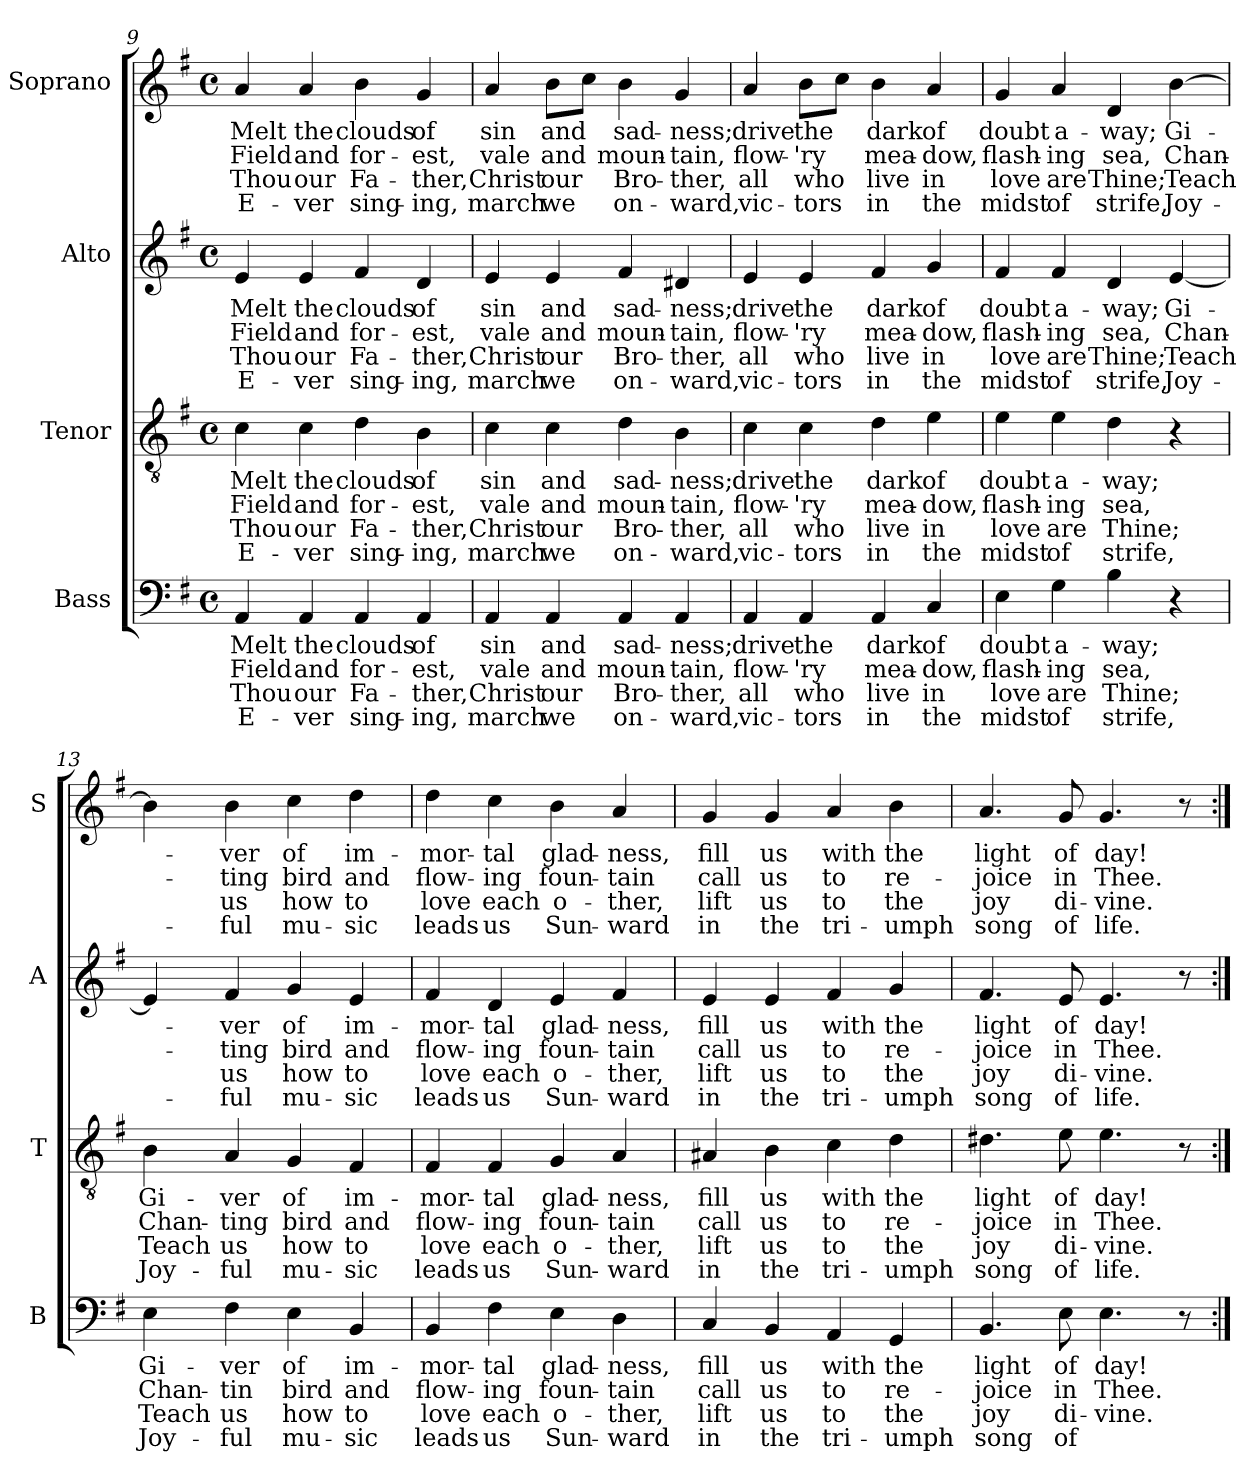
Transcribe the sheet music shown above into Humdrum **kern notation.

**kern	**text	**text	**text	**text	**kern	**text	**text	**text	**text	**kern	**text	**text	**text	**text	**kern	**text	**text	**text	**text
*part4	*part4	*part4	*part4	*part4	*part3	*part3	*part3	*part3	*part3	*part2	*part2	*part2	*part2	*part2	*part1	*part1	*part1	*part1	*part1
*staff4	*staff4	*staff4	*staff4	*staff4	*staff3	*staff3	*staff3	*staff3	*staff3	*staff2	*staff2	*staff2	*staff2	*staff2	*staff1	*staff1	*staff1	*staff1	*staff1
*I"Bass	*	*	*	*	*I"Tenor	*	*	*	*	*I"Alto	*	*	*	*	*I"Soprano	*	*	*	*
*I'B	*	*	*	*	*I'T	*	*	*	*	*I'A	*	*	*	*	*I'S	*	*	*	*
*clefF4	*	*	*	*	*clefGv2	*	*	*	*	*clefG2	*	*	*	*	*clefG2	*	*	*	*
*k[f#]	*	*	*	*	*k[f#]	*	*	*	*	*k[f#]	*	*	*	*	*k[f#]	*	*	*	*
*G:	*	*	*	*	*G:	*	*	*	*	*G:	*	*	*	*	*G:	*	*	*	*
*M4/4	*	*	*	*	*M4/4	*	*	*	*	*M4/4	*	*	*	*	*M4/4	*	*	*	*
*met(c)	*	*	*	*	*met(c)	*	*	*	*	*met(c)	*	*	*	*	*met(c)	*	*	*	*
=9	=9	=9	=9	=9	=9	=9	=9	=9	=9	=9	=9	=9	=9	=9	=9	=9	=9	=9	=9
4AA/	Melt	Field	Thou	E-	4c\	Melt	Field	Thou	E-	4e/	Melt	Field	Thou	E-	4a/	Melt	Field	Thou	E-
4AA/	the	and	our	-ver	4c\	the	and	our	-ver	4e/	the	and	our	-ver	4a/	the	and	our	-ver
4AA/	clouds	for-	Fa-	sing-	4d\	clouds	for-	Fa-	sing-	4f#/	clouds	for-	Fa-	sing-	4b\	clouds	for-	Fa-	sing-
4AA/	of	-est,	-ther,	-ing,	4B\	of	-est,	-ther,	-ing,	4d/	of	-est,	-ther,	-ing,	4g/	of	-est,	-ther,	-ing,
=10	=10	=10	=10	=10	=10	=10	=10	=10	=10	=10	=10	=10	=10	=10	=10	=10	=10	=10	=10
4AA/	sin	vale	Christ	march	4c\	sin	vale	Christ	march	4e/	sin	vale	Christ	march	4a/	sin	vale	Christ	march
4AA/	and	and	our	we	4c\	and	and	our	we	4e/	and	and	our	we	8b\L	and	and	our	we
.	.	.	.	.	.	.	.	.	.	.	.	.	.	.	8cc\J	.	.	.	.
4AA/	sad-	moun-	Bro-	on-	4d\	sad-	moun-	Bro-	on-	4f#/	sad-	moun-	Bro-	on-	4b\	sad-	moun-	Bro-	on-
4AA/	-ness;	-tain,	-ther,	-ward,	4B\	-ness;	-tain,	-ther,	-ward,	4d#X/	-ness;	-tain,	-ther,	-ward,	4g/	-ness;	-tain,	-ther,	-ward,
=11	=11	=11	=11	=11	=11	=11	=11	=11	=11	=11	=11	=11	=11	=11	=11	=11	=11	=11	=11
4AA/	drive	flow-	all	vic-	4c\	drive	flow-	all	vic-	4e/	drive	flow-	all	vic-	4a/	drive	flow-	all	vic-
4AA/	the	-'ry	who	-tors	4c\	the	-'ry	who	-tors	4e/	the	-'ry	who	-tors	8b\L	the	-'ry	who	-tors
.	.	.	.	.	.	.	.	.	.	.	.	.	.	.	8cc\J	.	.	.	.
4AA/	dark	mea-	live	in	4d\	dark	mea-	live	in	4f#/	dark	mea-	live	in	4b\	dark	mea-	live	in
4C/	of	-dow,	in	the	4e\	of	-dow,	in	the	4g/	of	-dow,	in	the	4a/	of	-dow,	in	the
!!LO:LB:g=z
=12	=12	=12	=12	=12	=12	=12	=12	=12	=12	=12	=12	=12	=12	=12	=12	=12	=12	=12	=12
4E\	doubt	flash-	love	midst	4e\	doubt	flash-	love	midst	4f#/	doubt	flash-	love	midst	4g/	doubt	flash-	love	midst
4G\	a-	-ing	are	of	4e\	a-	-ing	are	of	4f#/	a-	-ing	are	of	4a/	a-	-ing	are	of
4B\	-way;	sea,	Thine;	strife,	4d\	-way;	sea,	Thine;	strife,	4d/	-way;	sea,	Thine;	strife,	4d/	-way;	sea,	Thine;	strife,
4r	.	.	.	.	4r	.	.	.	.	[4e/	Gi-	Chan-	Teach	Joy-	[4b\	Gi-	Chan-	Teach	Joy-
=13	=13	=13	=13	=13	=13	=13	=13	=13	=13	=13	=13	=13	=13	=13	=13	=13	=13	=13	=13
4E\	Gi-	Chan-	Teach	Joy-	4B\	Gi-	Chan-	Teach	Joy-	4e/]	.	.	.	.	4b\]	.	.	.	.
4F#\	-ver	-tin	us	-ful	4A/	-ver	-ting	us	-ful	4f#/	-ver	-ting	us	-ful	4b\	-ver	-ting	us	-ful
4E\	of	bird	how	mu-	4G/	of	bird	how	mu-	4g/	of	bird	how	mu-	4cc\	of	bird	how	mu-
4BB/	im-	and	to	-sic	4F#/	im-	and	to	-sic	4e/	im-	and	to	-sic	4dd\	im-	and	to	-sic
=14	=14	=14	=14	=14	=14	=14	=14	=14	=14	=14	=14	=14	=14	=14	=14	=14	=14	=14	=14
4BB/	-mor-	flow-	love	leads	4F#/	-mor-	flow-	love	leads	4f#/	-mor-	flow-	love	leads	4dd\	-mor-	flow-	love	leads
4F#\	-tal	-ing	each	us	4F#/	-tal	-ing	each	us	4d/	-tal	-ing	each	us	4cc\	-tal	-ing	each	us
4E\	glad-	foun-	o-	Sun-	4G/	glad-	foun-	o-	Sun-	4e/	glad-	foun-	o-	Sun-	4b\	glad-	foun-	o-	Sun-
4D\	-ness,	-tain	-ther,	-ward	4A/	-ness,	-tain	-ther,	-ward	4f#/	-ness,	-tain	-ther,	-ward	4a/	-ness,	-tain	-ther,	-ward
=15	=15	=15	=15	=15	=15	=15	=15	=15	=15	=15	=15	=15	=15	=15	=15	=15	=15	=15	=15
4C/	fill	call	lift	in	4A#X/	fill	call	lift	in	4e/	fill	call	lift	in	4g/	fill	call	lift	in
4BB/	us	us	us	the	4B\	us	us	us	the	4e/	us	us	us	the	4g/	us	us	us	the
4AA/	with	to	to	tri-	4c\	with	to	to	tri-	4f#/	with	to	to	tri-	4a/	with	to	to	tri-
4GG/	the	re-	the	-umph	4d\	the	re-	the	-umph	4g/	the	re-	the	-umph	4b\	the	re-	the	-umph
!!LO:PB:g=z
=16	=16	=16	=16	=16	=16	=16	=16	=16	=16	=16	=16	=16	=16	=16	=16	=16	=16	=16	=16
4.BB/	light	-joice	joy	song	4.d#X\	light	-joice	joy	song	4.f#/	light	-joice	joy	song	4.a/	light	-joice	joy	song
8E\	of	in	di-	of	8e\	of	in	di-	of	8e/	of	in	di-	of	8g/	of	in	di-	of
4.E\	day!	Thee.	-vine.	.	4.e\	day!	Thee.	-vine.	life.	4.e/	day!	Thee.	-vine.	life.	4.g/	day!	Thee.	-vine.	life.
8r	.	.	.	.	8r	.	.	.	.	8r	.	.	.	.	8r	.	.	.	.
=:|!	=:|!	=:|!	=:|!	=:|!	=:|!	=:|!	=:|!	=:|!	=:|!	=:|!	=:|!	=:|!	=:|!	=:|!	=:|!	=:|!	=:|!	=:|!	=:|!
*-	*-	*-	*-	*-	*-	*-	*-	*-	*-	*-	*-	*-	*-	*-	*-	*-	*-	*-	*-
